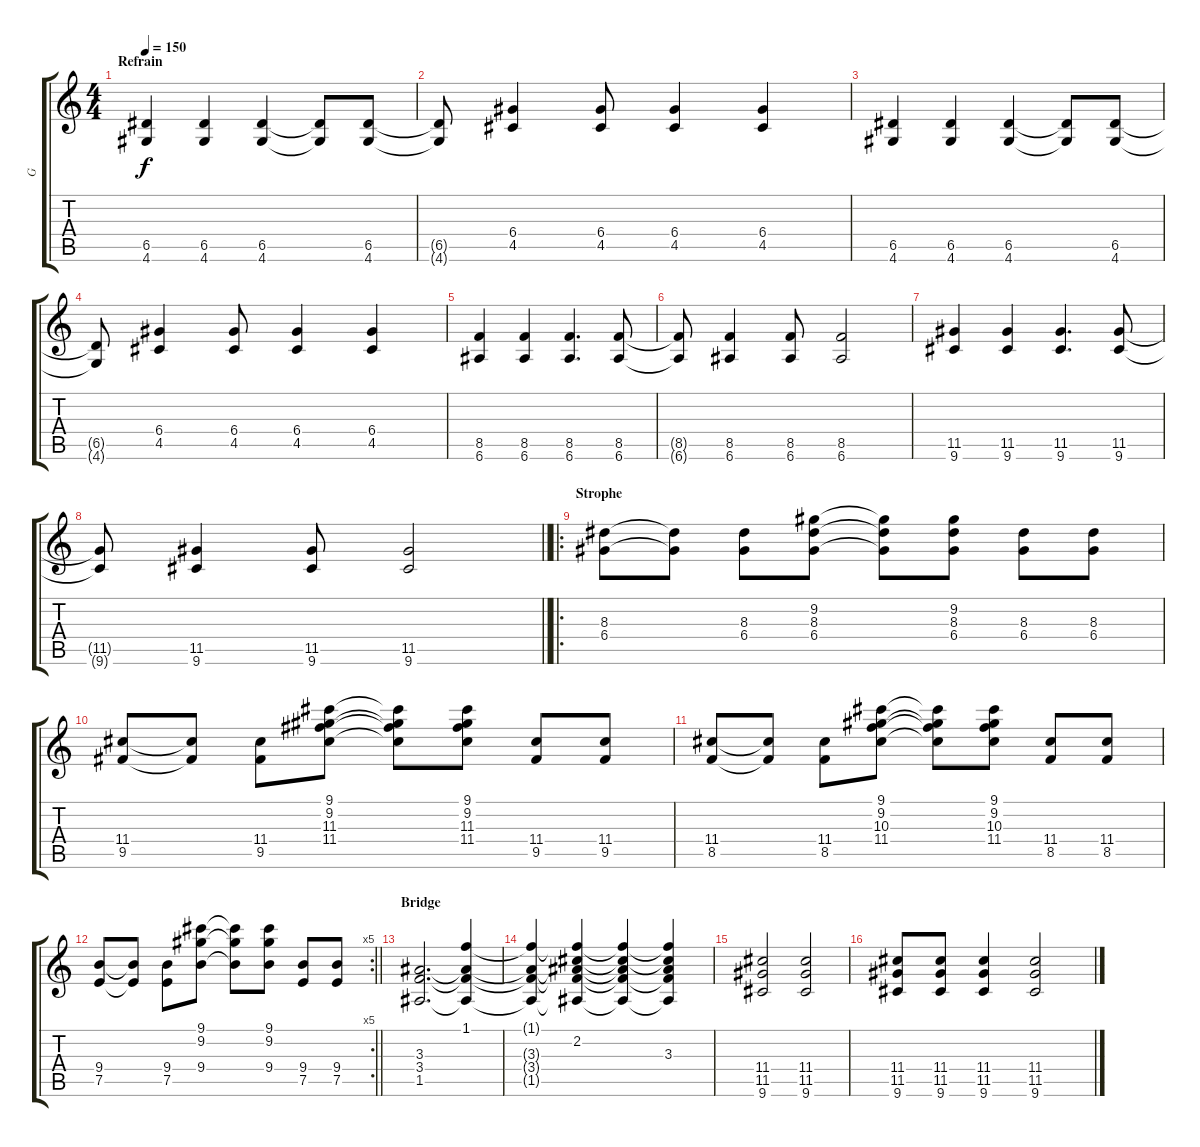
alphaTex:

\track ("G" "G") {instrument acousticguitarsteel}
\staff {score tabs}
\tuning (E4 B3 G3 D3 A2 E2) {hide}
\ts (4 4)
\section ("" "Refrain")
\tempo 150
\clef g2
\ks c
(6.5 4.6).4{dy f} (6.5 4.6).4 (6.5 4.6).4 (6.5{t} 4.6{t}).8 (6.5 4.6).8 |
(6.5{t} 4.6{t}).8 (6.4 4.5).4 (6.4 4.5).8 (6.4 4.5).4 (6.4 4.5).4 |
(6.5 4.6).4 (6.5 4.6).4 (6.5 4.6).4 (6.5{t} 4.6{t}).8 (6.5 4.6).8 |
(6.5{t} 4.6{t}).8 (6.4 4.5).4 (6.4 4.5).8 (6.4 4.5).4 (6.4 4.5).4 |
(8.5 6.6).4 (8.5 6.6).4 (8.5 6.6).4{d} (8.5 6.6).8 |
(8.5{t} 6.6{t}).8 (8.5 6.6).4 (8.5 6.6).8 (8.5 6.6).2 |
(11.5 9.6).4 (11.5 9.6).4 (11.5 9.6).4{d} (11.5 9.6).8 |
\barLineRight lightlight
(11.5{t} 9.6{t}).8 (11.5 9.6).4 (11.5 9.6).8 (11.5 9.6).2 |
\ro
\section ("" "Strophe")
(8.3 6.4).8 (8.3{t} 6.4{t}).8 (8.3 6.4).8 (9.2 8.3 6.4).8 (9.2{t} 8.3{t} 6.4{t}).8 (9.2 8.3 6.4).8 (8.3 6.4).8 (8.3 6.4).8 |
(11.4 9.5).8 (11.4{t} 9.5{t}).8 (11.4 9.5).8 (9.1 9.2 11.3 11.4).8 (9.1{t} 9.2{t} 11.3{t} 11.4{t}).8 (9.1 9.2 11.3 11.4).8 (11.4 9.5).8 (11.4 9.5).8 |
(11.4 8.5).8 (11.4{t} 8.5{t}).8 (11.4 8.5).8 (9.1 9.2 10.3 11.4).8 (9.1{t} 9.2{t} 10.3{t} 11.4{t}).8 (9.1 9.2 10.3 11.4).8 (11.4 8.5).8 (11.4 8.5).8 |
\rc 5
\barLineRight lightlight
(9.4 7.5).8 (9.4{t} 7.5{t}).8 (9.4 7.5).8 (9.1 9.2 9.4).8 (9.1{t} 9.2{t} 9.4{t}).8 (9.1 9.2 9.4).8 (9.4 7.5).8 (9.4 7.5).8 |
\section ("" "Bridge")
(3.3 3.4 1.5).2{d} (1.1 3.3{t} 3.4{t} 1.5{t}).4 |
(1.1{t} 3.3{t} 3.4{t} 1.5{t}).4 (1.1{t} 2.2 3.3{t} 3.4{t} 1.5{t}).4 (1.1{t} 2.2{t} 3.3{t} 3.4{t} 1.5{t}).4 (1.1{t} 2.2{t} 3.3 3.4{t} 1.5{t}).4 |
(11.4 11.5 9.6).2 (11.4 11.5 9.6).2 |
(11.4 11.5 9.6).8 (11.4 11.5 9.6).8 (11.4 11.5 9.6).4 (11.4 11.5 9.6).2
